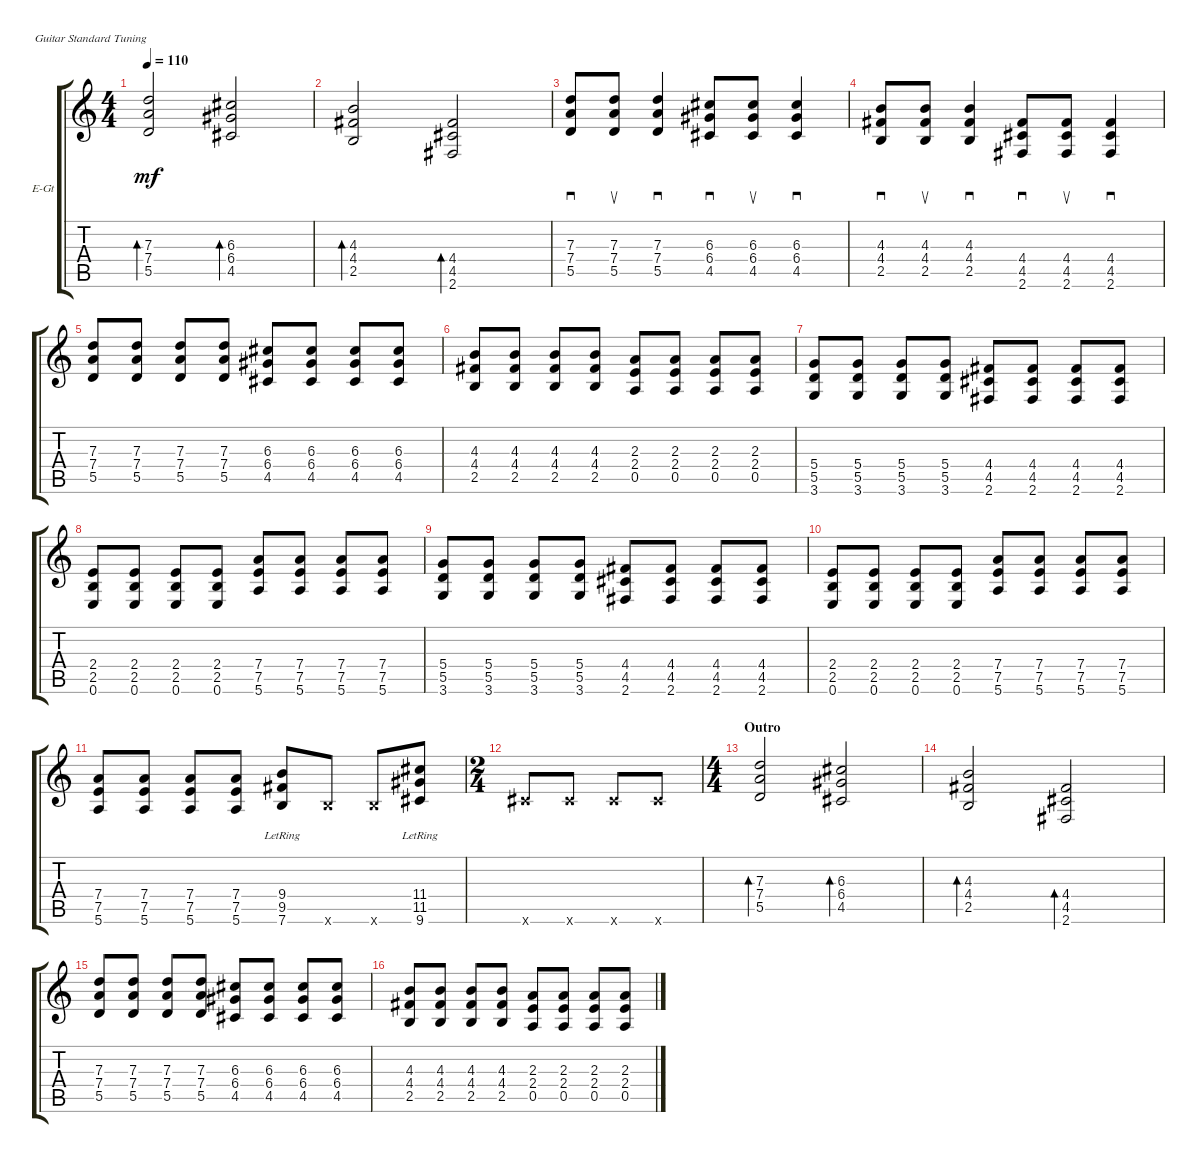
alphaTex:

\defaultSystemsLayout 4
\bracketExtendMode groupsimilarinstruments
\firstSystemTrackNameOrientation horizontal
\otherSystemsTrackNameOrientation horizontal
\track ("Guitare" "E-Gt") {instrument electricguitarclean}
\staff {score tabs}
\tuning (E4 B3 G3 D3 A2 E2)
\ts (4 4)
\tempo 110
\clef g2
\ks c
(7.3 7.4 5.5).2{bd 36 dy mf} (4.5 6.4 6.3).2{bd 79} |
(2.5 4.4 4.3).2{bd 61} (4.5 4.4 2.6).2{bd 82} |
(7.3 7.4 5.5).8{sd} (5.5 7.4 7.3).8{su} (7.3 7.4 5.5).4{sd} (6.3 6.4 4.5).8{sd} (6.3 6.4 4.5).8{su} (6.3 6.4 4.5).4{sd} |
(4.3 4.4 2.5).8{sd} (4.3 4.4 2.5).8{su} (4.3 4.4 2.5).4{sd} (2.6 4.5 4.4).8{sd} (2.6 4.5 4.4).8{su} (2.6 4.5 4.4).4{sd} |
(7.3 7.4 5.5).8 (5.5 7.4 7.3).8 (7.3 7.4 5.5).8 (5.5 7.4 7.3).8 (6.3 6.4 4.5).8 (6.4 6.3 4.5).8 (6.4 6.3 4.5).8 (6.4 6.3 4.5).8 |
(4.3 4.4 2.5).8 (2.5 4.4 4.3).8 (4.3 4.4 2.5).8 (2.5 4.4 4.3).8 (2.3 2.4 0.5).8 (2.4 2.3 0.5).8 (2.4 2.3 0.5).8 (2.4 2.3 0.5).8 |
(5.4 5.5 3.6).8 (3.6 5.5 5.4).8 (5.4 3.6 5.5).8 (5.4 5.5 3.6).8 (4.4 4.5 2.6).8 (4.4 4.5 2.6).8 (4.4 4.5 2.6).8 (4.4 4.5 2.6).8 |
(2.4 2.5 0.6).8 (2.4 2.5 0.6).8 (2.4 2.5 0.6).8 (2.4 2.5 0.6).8 (7.4 7.5 5.6).8 (7.4 7.5 5.6).8 (7.4 7.5 5.6).8 (7.4 7.5 5.6).8 |
(5.4 5.5 3.6).8 (3.6 5.5 5.4).8 (5.4 3.6 5.5).8 (5.4 5.5 3.6).8 (4.4 4.5 2.6).8 (4.4 4.5 2.6).8 (4.4 4.5 2.6).8 (4.4 4.5 2.6).8 |
(2.4 2.5 0.6).8 (2.4 2.5 0.6).8 (2.4 2.5 0.6).8 (2.4 2.5 0.6).8 (7.4 7.5 5.6).8 (7.4 7.5 5.6).8 (7.4 7.5 5.6).8 (7.4 7.5 5.6).8 |
(7.4 7.5 5.6).8 (7.4 7.5 5.6).8 (7.4 7.5 5.6).8 (5.6 7.4 7.5).8 (7.6{lr} 9.5{lr} 9.4{lr}).8 7.6{x}.8 7.6{x}.8 (9.6{lr} 11.5{lr} 11.4{lr}).8 |
\ts (2 4)
9.6{x}.8 9.6{x}.8 9.6{x}.8 9.6{x}.8 |
\ts (4 4)
\section ("" "Outro")
(7.3 7.4 5.5).2{bd 36} (4.5 6.4 6.3).2{bd 79} |
(2.5 4.4 4.3).2{bd 61} (4.5 4.4 2.6).2{bd 82} |
(7.3 7.4 5.5).8 (5.5 7.4 7.3).8 (7.3 7.4 5.5).8 (5.5 7.4 7.3).8 (6.3 6.4 4.5).8 (6.4 6.3 4.5).8 (6.4 6.3 4.5).8 (6.4 6.3 4.5).8 |
(4.3 4.4 2.5).8 (2.5 4.4 4.3).8 (4.3 4.4 2.5).8 (2.5 4.4 4.3).8 (2.3 2.4 0.5).8 (2.4 2.3 0.5).8 (2.4 2.3 0.5).8 (2.4 2.3 0.5).8
